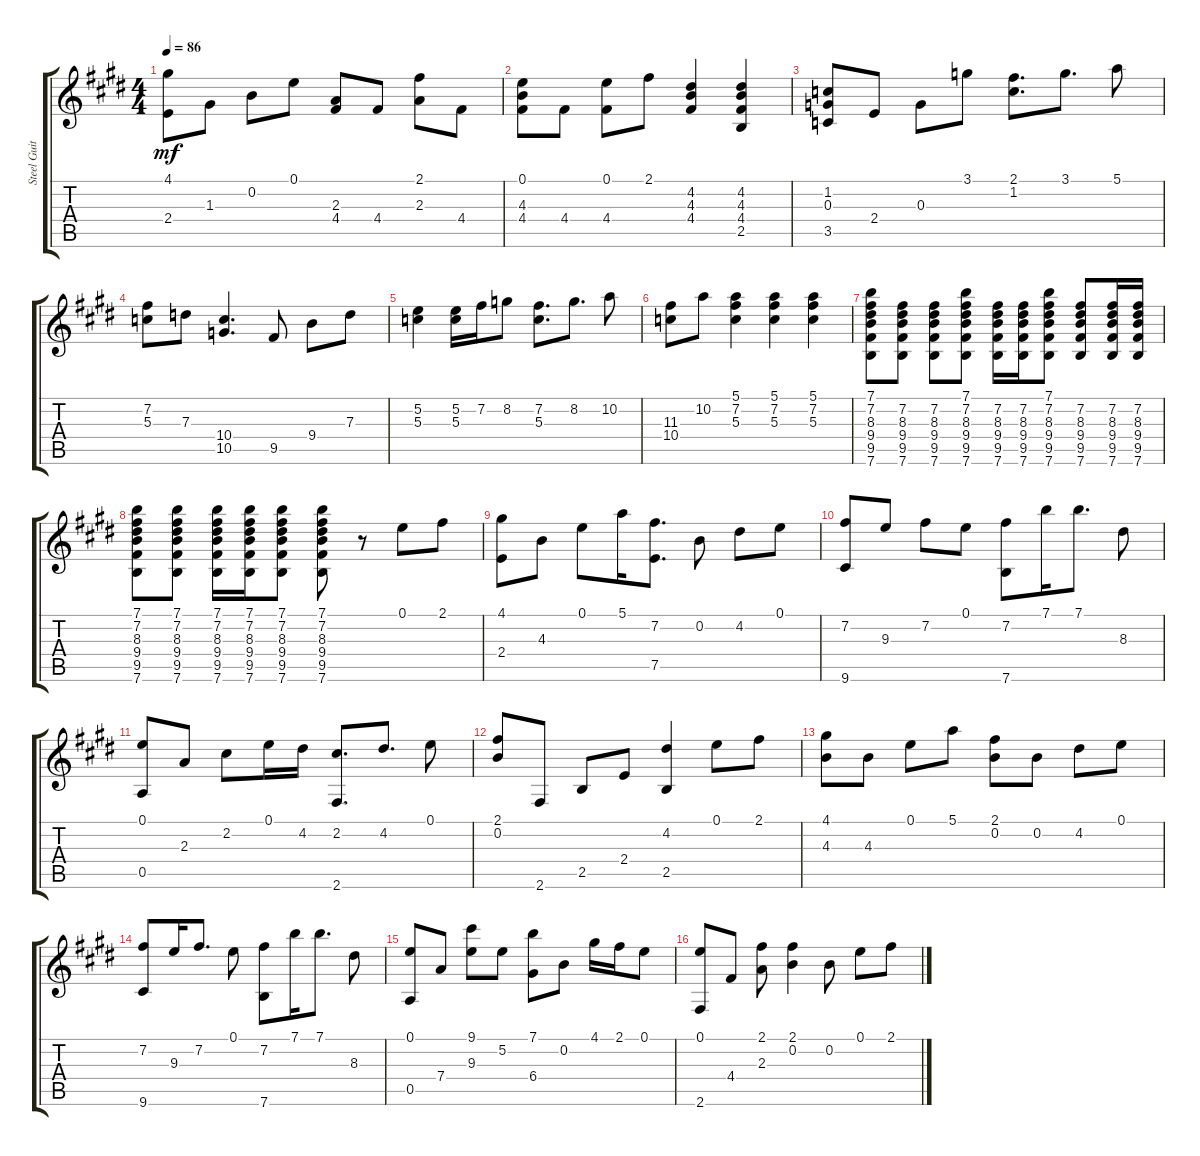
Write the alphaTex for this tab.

\track ("Steel Guitar" "Steel Guit") {instrument acousticguitarnylon}
\staff {score tabs}
\tuning (E4 B3 G3 D3 A2 E2) {hide}
\ts (4 4)
\tempo 86
\clef g2
\ks e
(4.1 2.4).8{dy mf} 1.3.8 0.2.8 0.1.8 (2.3 4.4).8 4.4.8 (2.1 2.3).8 4.4.8 |
(0.1 4.3 4.4).8 4.4.8 (0.1 4.4).8 2.1.8 (4.2 4.3 4.4).4 (4.2 4.3 4.4 2.5).4 |
(1.2 0.3 3.5).8 2.4.8 0.3.8 3.1.8 (2.1 1.2).8{d} 3.1.8{d} 5.1.8 |
(7.2 5.3).8 7.3.8 (10.4 10.5).4{d} 9.5.8 9.4.8 7.3.8 |
(5.2 5.3).4 (5.2 5.3).16 7.2.16 8.2.8 (7.2 5.3).8{d} 8.2.8{d} 10.2.8 |
(11.3 10.4).8 10.2.8 (5.1 7.2 5.3).4 (5.1 7.2 5.3).4 (5.1 7.2 5.3).4 |
(7.1 7.2 8.3 9.4 9.5 7.6).8 (7.2 8.3 9.4 9.5 7.6).8 (7.2 8.3 9.4 9.5 7.6).8 (7.1 7.2 8.3 9.4 9.5 7.6).8 (7.2 8.3 9.4 9.5 7.6).16 (7.2 8.3 9.4 9.5 7.6).16 (7.1 7.2 8.3 9.4 9.5 7.6).8 (7.2 8.3 9.4 9.5 7.6).8 (7.2 8.3 9.4 9.5 7.6).16 (7.2 8.3 9.4 9.5 7.6).16 |
(7.1 7.2 8.3 9.4 9.5 7.6).8 (7.1 7.2 8.3 9.4 9.5 7.6).8 (7.1 7.2 8.3 9.4 9.5 7.6).16 (7.1 7.2 8.3 9.4 9.5 7.6).16 (7.1 7.2 8.3 9.4 9.5 7.6).8 (7.1 7.2 8.3 9.4 9.5 7.6).8 r.8 0.1.8 2.1.8 |
(4.1 2.4).8 4.3.8 0.1.8 5.1.16 (7.2 7.5).8{d} 0.2.8 4.2.8 0.1.8 |
(7.2 9.6).8 9.3.8 7.2.8 0.1.8 (7.2 7.6).8 7.1.16 7.1.8{d} 8.3.8 |
(0.1 0.5).8 2.3.8 2.2.8 0.1.16 4.2.16 (2.2 2.6).8{d} 4.2.8{d} 0.1.8 |
(2.1 0.2).8 2.6.8 2.5.8 2.4.8 (4.2 2.5).4 0.1.8 2.1.8 |
(4.1 4.3).8 4.3.8 0.1.8 5.1.8 (2.1 0.2).8 0.2.8 4.2.8 0.1.8 |
(7.2 9.6).8 9.3.16 7.2.8{d} 0.1.8 (7.2 7.6).8 7.1.16 7.1.8{d} 8.3.8 |
(0.1 0.5).8 7.4.8 (9.1 9.3).8 5.2.8 (7.1 6.4).8 0.2.8 4.1.16 2.1.16 0.1.8 |
(0.1 2.6).8 4.4.8 (2.1 2.3).8 (2.1 0.2).4 0.2.8 0.1.8 2.1.8
